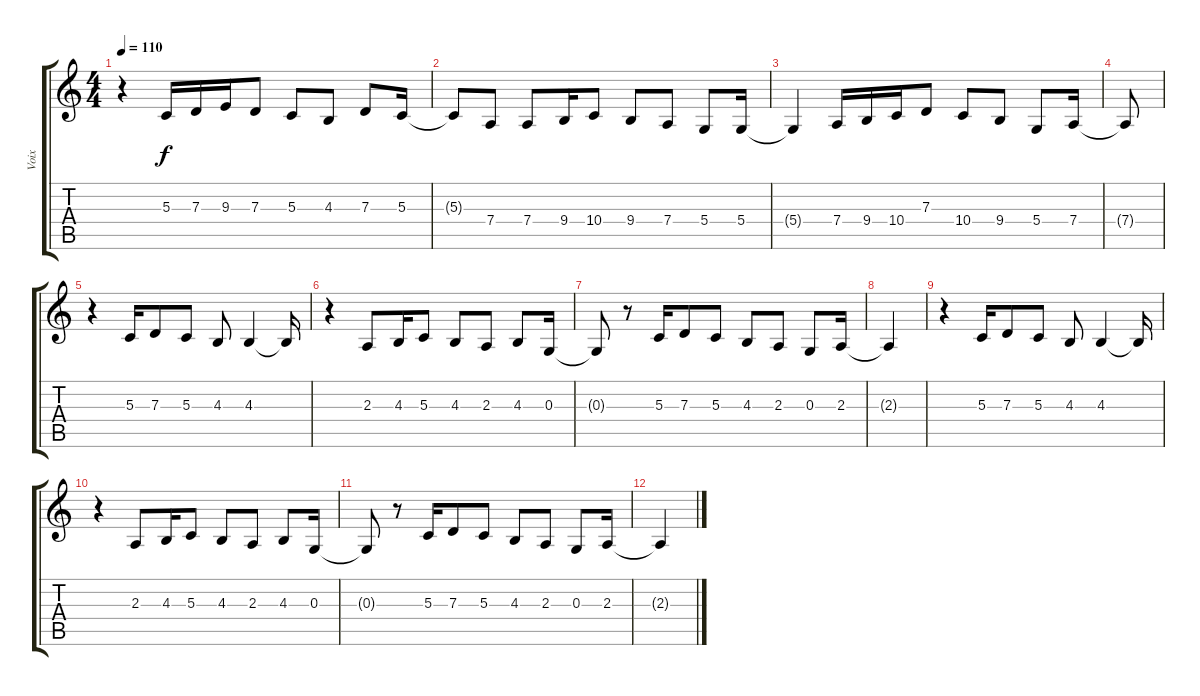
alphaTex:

\track ("Voix" "Voix") {instrument violin}
\staff {score tabs}
\tuning (E4 B3 G3 D3 A2 E2) {hide}
\ts (4 4)
\tempo 110
\clef g2
\ks c
r.4{dy f} 5.3.16 7.3.16 9.3.16 7.3.8 5.3.8 4.3.8 7.3.8 5.3.16 |
5.3{t}.8 7.4.8 7.4.8 9.4.16 10.4.8 9.4.8 7.4.8 5.4.8 5.4.16 |
5.4{t}.4 7.4.16 9.4.16 10.4.16 7.3.8 10.4.8 9.4.8 5.4.8 7.4.16 |
7.4{t}.8 |
r.4 5.3.16 7.3.8 5.3.8 4.3.8 4.3.4 4.3{t}.16 |
r.4 2.3.8 4.3.16 5.3.8 4.3.8 2.3.8 4.3.8 0.3.16 |
0.3{t}.8 r.8 5.3.16 7.3.8 5.3.8 4.3.8 2.3.8 0.3.8 2.3.16 |
2.3{t}.4 |
r.4 5.3.16 7.3.8 5.3.8 4.3.8 4.3.4 4.3{t}.16 |
r.4 2.3.8 4.3.16 5.3.8 4.3.8 2.3.8 4.3.8 0.3.16 |
0.3{t}.8 r.8 5.3.16 7.3.8 5.3.8 4.3.8 2.3.8 0.3.8 2.3.16 |
2.3{t}.4
